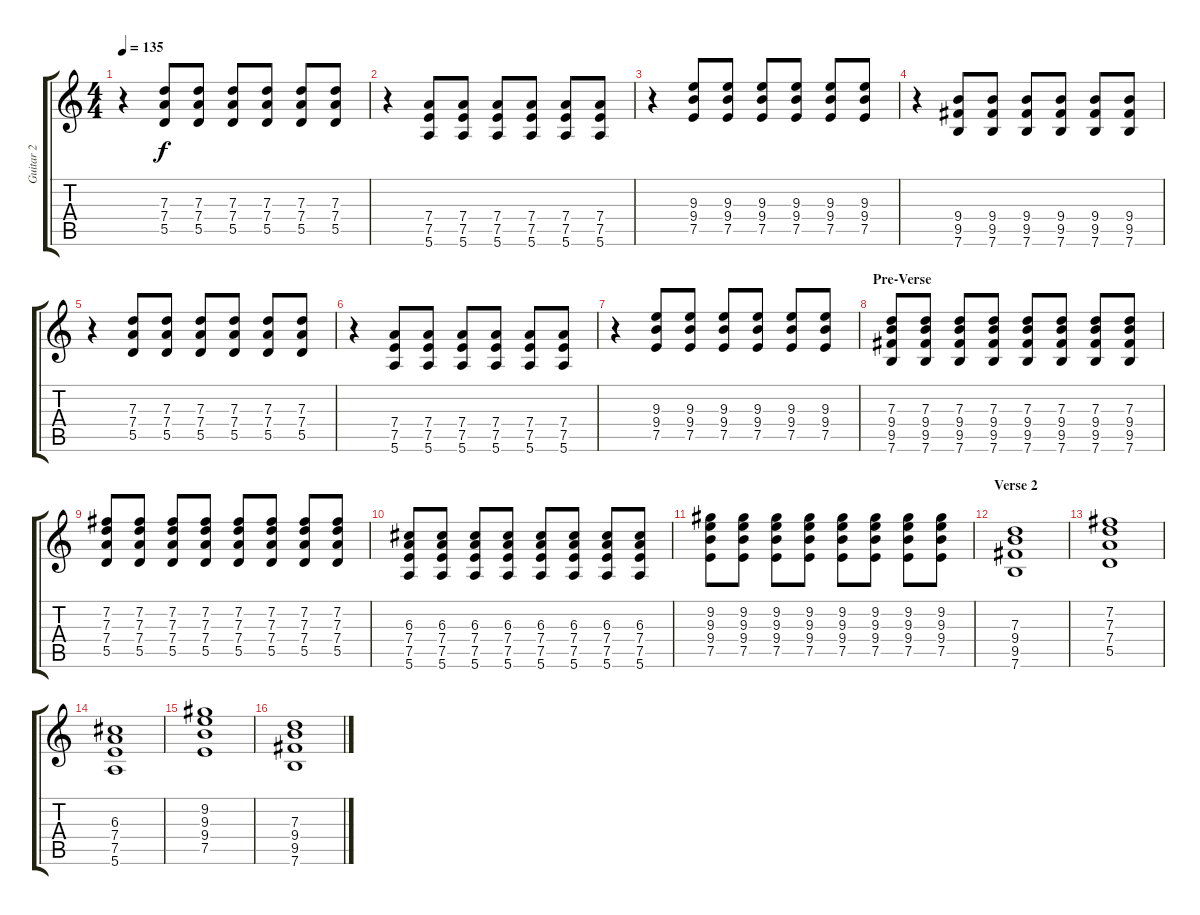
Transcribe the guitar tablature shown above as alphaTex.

\track ("Guitar 2" "Guitar 2") {instrument acousticguitarnylon}
\staff {score tabs}
\tuning (E4 B3 G3 D3 A2 E2) {hide}
\ts (4 4)
\tempo 135
\clef g2
\ks c
r.4{dy f} (7.3 7.4 5.5).8 (7.3 7.4 5.5).8 (7.3 7.4 5.5).8 (7.3 7.4 5.5).8 (7.3 7.4 5.5).8 (7.3 7.4 5.5).8 |
r.4 (7.4 7.5 5.6).8 (7.4 7.5 5.6).8 (7.4 7.5 5.6).8 (7.4 7.5 5.6).8 (7.4 7.5 5.6).8 (7.4 7.5 5.6).8 |
r.4 (9.3 9.4 7.5).8 (9.3 9.4 7.5).8 (9.3 9.4 7.5).8 (9.3 9.4 7.5).8 (9.3 9.4 7.5).8 (9.3 9.4 7.5).8 |
r.4 (9.4 9.5 7.6).8 (9.4 9.5 7.6).8 (9.4 9.5 7.6).8 (9.4 9.5 7.6).8 (9.4 9.5 7.6).8 (9.4 9.5 7.6).8 |
r.4 (7.3 7.4 5.5).8 (7.3 7.4 5.5).8 (7.3 7.4 5.5).8 (7.3 7.4 5.5).8 (7.3 7.4 5.5).8 (7.3 7.4 5.5).8 |
r.4 (7.4 7.5 5.6).8 (7.4 7.5 5.6).8 (7.4 7.5 5.6).8 (7.4 7.5 5.6).8 (7.4 7.5 5.6).8 (7.4 7.5 5.6).8 |
r.4 (9.3 9.4 7.5).8 (9.3 9.4 7.5).8 (9.3 9.4 7.5).8 (9.3 9.4 7.5).8 (9.3 9.4 7.5).8 (9.3 9.4 7.5).8 |
\section ("" "Pre-Verse")
(7.3 9.4 9.5 7.6).8 (7.3 9.4 9.5 7.6).8 (7.3 9.4 9.5 7.6).8 (7.3 9.4 9.5 7.6).8 (7.3 9.4 9.5 7.6).8 (7.3 9.4 9.5 7.6).8 (7.3 9.4 9.5 7.6).8 (7.3 9.4 9.5 7.6).8 |
(7.2 7.3 7.4 5.5).8 (7.2 7.3 7.4 5.5).8 (7.2 7.3 7.4 5.5).8 (7.2 7.3 7.4 5.5).8 (7.2 7.3 7.4 5.5).8 (7.2 7.3 7.4 5.5).8 (7.2 7.3 7.4 5.5).8 (7.2 7.3 7.4 5.5).8 |
(6.3 7.4 7.5 5.6).8 (6.3 7.4 7.5 5.6).8 (6.3 7.4 7.5 5.6).8 (6.3 7.4 7.5 5.6).8 (6.3 7.4 7.5 5.6).8 (6.3 7.4 7.5 5.6).8 (6.3 7.4 7.5 5.6).8 (6.3 7.4 7.5 5.6).8 |
(9.2 9.3 9.4 7.5).8 (9.2 9.3 9.4 7.5).8 (9.2 9.3 9.4 7.5).8 (9.2 9.3 9.4 7.5).8 (9.2 9.3 9.4 7.5).8 (9.2 9.3 9.4 7.5).8 (9.2 9.3 9.4 7.5).8 (9.2 9.3 9.4 7.5).8 |
\section ("" "Verse 2 ")
(7.3 9.4 9.5 7.6).1 |
(7.2 7.3 7.4 5.5).1 |
(6.3 7.4 7.5 5.6).1 |
(9.2 9.3 9.4 7.5).1 |
(7.3 9.4 9.5 7.6).1
